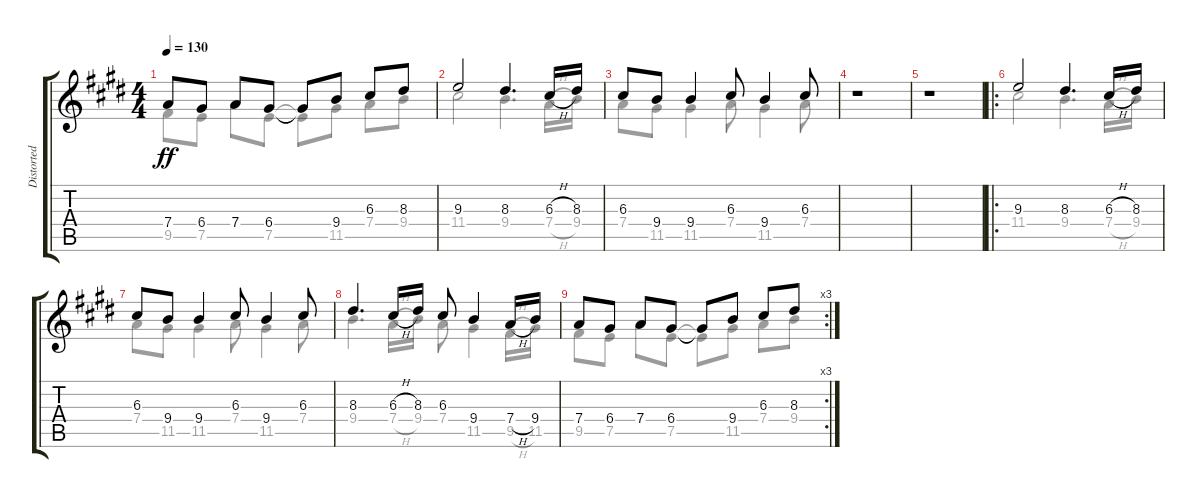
\track ("Distorted Guitar - Tom Scholz" "Distorted ") {instrument distortionguitar}
\staff {score tabs}
\tuning (E4 B3 G3 D3 A2 E2) {hide}
\voice
\ts (4 4)
\tempo 130
\clef g2
\ks c#minor
7.4.8{dy ff} 6.4.8 7.4.8 6.4.8 6.4{t}.8 9.4.8 6.3.8 8.3.8 |
\ks e
9.3.2 8.3.4{d} 6.3{h}.16 8.3.16 |
\ks c#minor
6.3.8 9.4.8 9.4.4 6.3.8 9.4.4 6.3.8 |
r.1 |
r.1 |
\ro
\ks e
9.3.2 8.3.4{d} 6.3{h}.16 8.3.16 |
\ks c#minor
6.3.8 9.4.8 9.4.4 6.3.8 9.4.4 6.3.8 |
8.3.4{d} 6.3{h}.16 8.3.16 6.3.8 9.4.4 7.4{h}.16 9.4.16 |
\rc 3
7.4.8 6.4.8 7.4.8 6.4.8 6.4{t}.8 9.4.8 6.3.8 8.3.8
\voice
\clef g2
\ottava regular
\simile none
\ks c#minor
9.5.8{dy ff} 7.5.8 7.4.8 7.5.8 7.5{t}.8 11.5.8 7.4.8 9.4.8 |
\ks e
11.4.2 9.4.4{d} 7.4{h}.16 9.4.16 |
\ks c#minor
7.4.8 11.5.8 11.5.4 7.4.8 11.5.4 7.4.8 |
|
|
\ks e
11.4.2 9.4.4{d} 7.4{h}.16 9.4.16 |
\ks c#minor
7.4.8 11.5.8 11.5.4 7.4.8 11.5.4 7.4.8 |
9.4.4{d} 7.4{h}.16 9.4.16 7.4.8 11.5.4 9.5{h}.16 11.5.16 |
9.5.8 7.5.8 7.4.8 7.5.8 7.5{t}.8 11.5.8 7.4.8 9.4.8
